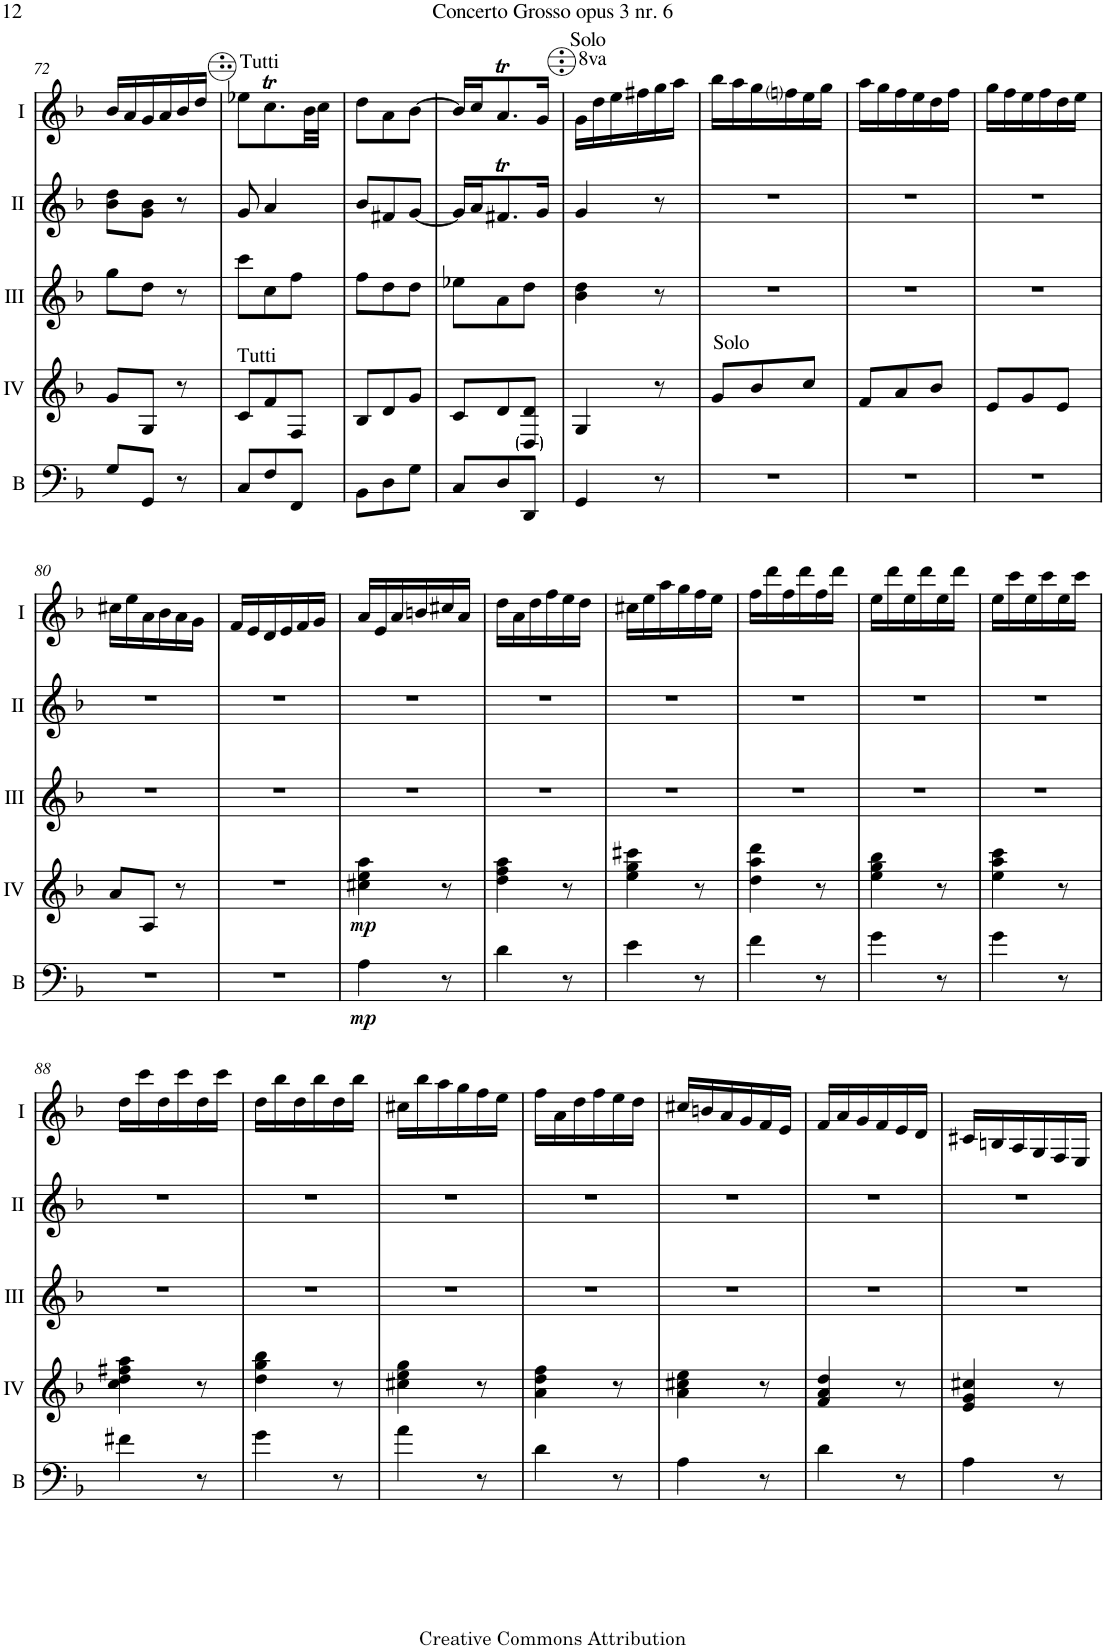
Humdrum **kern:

**kern	**dynam	**kern	**dynam	**kern	**kern	**kern
*part5	*part5	*part4	*part4	*part3	*part2	*part1
*staff5	*staff5	*staff4	*staff4	*staff3	*staff2	*staff1
*I"Bass	*	*I"Acc. 4	*	*I"Acc. 3	*I"Acc. 2	*I"Acc. 1
*I'B	*	*	*	*	*	*
!!LO:PB:g=z
*clefF4	*	*clefG2	*	*clefG2	*clefG2	*clefG2
*Trd7c12	*	*	*	*Trd7c12	*	*
*k[b-]	*	*k[b-]	*	*k[b-]	*k[b-]	*k[b-]
*M3/8	*	*M3/8	*	*M3/8	*M3/8	*M3/8
=72	=72	=72	=72	=72	=72	=72
8G/L	.	8G/L	.	8gg\L	8b-\ 8dd\L	16b-/LL
.	.	.	.	.	.	16a/
8GG/J	.	8GG/J	.	8dd\J	8g\ 8b-\J	16g/
.	.	.	.	.	.	16a/
8r	.	8r	.	8r	8r	16b-/
.	.	.	.	.	.	16dd/JJ
=73	=73	=73	=73	=73	=73	=73
!	!	!	!	!	!	!LO:TX:a:t=Tutti
!	!	!LO:TX:a:t=Tutti	!	!	!	!
8C/L	.	8C/L	.	8ccc\L	8g/	8ee-X\L
8F/	.	8F/	.	8cc\	4a/	8.ccT\
8FF/J	.	8FF/J	.	8ff\J	.	.
.	.	.	.	.	.	32b-\LL
.	.	.	.	.	.	32cc\JJJ
=74	=74	=74	=74	=74	=74	=74
8BB-\L	.	8BB-/L	.	8ff\L	8b-/L	8dd\L
8D\	.	8D/	.	8dd\	8f#X/	8a\
8G\J	.	8G/J	.	8dd\J	[8g/J	[8b-\J
=75	=75	=75	=75	=75	=75	=75
8C/L	.	8C/L	.	8ee-X\L	16g/LL]	16b-/LL]
.	.	.	.	.	16a/J	16cc/J
8D/	.	8D/	.	8a\	8.f#Xt/	8.at/
8DD/J	.	8DD/ 8D/J	.	8dd\J	.	.
.	.	.	.	.	16g/Jk	16g/Jk
=76	=76	=76	=76	=76	=76	=76
!	!	!	!	!	!	!LO:TX:a:t=8va
!	!	!	!	!	!	!LO:TX:a:t=Solo
4GG/	.	4GG/	.	4b-\ 4dd\	4g/	16g\LL
.	.	.	.	.	.	16dd\
.	.	.	.	.	.	16ee\
.	.	.	.	.	.	16ff#X\
8r	.	8r	.	8r	8r	16gg\
.	.	.	.	.	.	16aa\JJ
=77	=77	=77	=77	=77	=77	=77
!	!	!LO:TX:a:t=Solo	!	!	!	!
4.r	.	8G/L	.	4.r	4.r	16bb-\LL
.	.	.	.	.	.	16aa\
.	.	8B-/	.	.	.	16gg\
.	.	.	.	.	.	16ffni\
.	.	8c/J	.	.	.	16ee\
.	.	.	.	.	.	16gg\JJ
=78	=78	=78	=78	=78	=78	=78
4.r	.	8F/L	.	4.r	4.r	16aa\LL
.	.	.	.	.	.	16gg\
.	.	8A/	.	.	.	16ff\
.	.	.	.	.	.	16ee\
.	.	8B-/J	.	.	.	16dd\
.	.	.	.	.	.	16ff\JJ
=79	=79	=79	=79	=79	=79	=79
4.r	.	8E/L	.	4.r	4.r	16gg\LL
.	.	.	.	.	.	16ff\
.	.	8G/	.	.	.	16ee\
.	.	.	.	.	.	16ff\
.	.	8E/J	.	.	.	16dd\
.	.	.	.	.	.	16ee\JJ
!!LO:LB:g=z
=80	=80	=80	=80	=80	=80	=80
4.r	.	8A/L	.	4.r	4.r	16cc#X\LL
.	.	.	.	.	.	16ee\
.	.	8AA/J	.	.	.	16a\
.	.	.	.	.	.	16b-\
.	.	8r	.	.	.	16a\
.	.	.	.	.	.	16g\JJ
=81	=81	=81	=81	=81	=81	=81
4.r	.	4.r	.	4.r	4.r	16f/LL
.	.	.	.	.	.	16e/
.	.	.	.	.	.	16d/
.	.	.	.	.	.	16e/
.	.	.	.	.	.	16f/
.	.	.	.	.	.	16g/JJ
=82	=82	=82	=82	=82	=82	=82
!	!LO:DY:b	!	!LO:DY:b	!	!	!
4A\	mp	4c#X\ 4e\ 4a\	mp	4.r	4.r	16a/LL
.	.	.	.	.	.	16e/
.	.	.	.	.	.	16a/
.	.	.	.	.	.	16bn/
8r	.	8r	.	.	.	16cc#X/
.	.	.	.	.	.	16a/JJ
=83	=83	=83	=83	=83	=83	=83
4d\	.	4d\ 4f\ 4a\	.	4.r	4.r	16dd\LL
.	.	.	.	.	.	16a\
.	.	.	.	.	.	16dd\
.	.	.	.	.	.	16ff\
8r	.	8r	.	.	.	16ee\
.	.	.	.	.	.	16dd\JJ
=84	=84	=84	=84	=84	=84	=84
4e\	.	4e\ 4g\ 4cc#X\	.	4.r	4.r	16cc#X\LL
.	.	.	.	.	.	16ee\
.	.	.	.	.	.	16aa\
.	.	.	.	.	.	16gg\
8r	.	8r	.	.	.	16ff\
.	.	.	.	.	.	16ee\JJ
=85	=85	=85	=85	=85	=85	=85
4f\	.	4d\ 4a\ 4dd\	.	4.r	4.r	16ff\LL
.	.	.	.	.	.	16ddd\
.	.	.	.	.	.	16ff\
.	.	.	.	.	.	16ddd\
8r	.	8r	.	.	.	16ff\
.	.	.	.	.	.	16ddd\JJ
=86	=86	=86	=86	=86	=86	=86
4g\	.	4e\ 4g\ 4b-\	.	4.r	4.r	16ee\LL
.	.	.	.	.	.	16ddd\
.	.	.	.	.	.	16ee\
.	.	.	.	.	.	16ddd\
8r	.	8r	.	.	.	16ee\
.	.	.	.	.	.	16ddd\JJ
=87	=87	=87	=87	=87	=87	=87
4g\	.	4e\ 4a\ 4cc\	.	4.r	4.r	16ee\LL
.	.	.	.	.	.	16ccc\
.	.	.	.	.	.	16ee\
.	.	.	.	.	.	16ccc\
8r	.	8r	.	.	.	16ee\
.	.	.	.	.	.	16ccc\JJ
!!LO:LB:g=z
=88	=88	=88	=88	=88	=88	=88
4f#X\	.	4c\ 4d\ 4f#X\ 4a\	.	4.r	4.r	16dd\LL
.	.	.	.	.	.	16ccc\
.	.	.	.	.	.	16dd\
.	.	.	.	.	.	16ccc\
8r	.	8r	.	.	.	16dd\
.	.	.	.	.	.	16ccc\JJ
=89	=89	=89	=89	=89	=89	=89
4g\	.	4d\ 4g\ 4b-\	.	4.r	4.r	16dd\LL
.	.	.	.	.	.	16bb-\
.	.	.	.	.	.	16dd\
.	.	.	.	.	.	16bb-\
8r	.	8r	.	.	.	16dd\
.	.	.	.	.	.	16bb-\JJ
=90	=90	=90	=90	=90	=90	=90
4a\	.	4c#X\ 4e\ 4g\	.	4.r	4.r	16cc#X\LL
.	.	.	.	.	.	16bb-\
.	.	.	.	.	.	16aa\
.	.	.	.	.	.	16gg\
8r	.	8r	.	.	.	16ff\
.	.	.	.	.	.	16ee\JJ
=91	=91	=91	=91	=91	=91	=91
4d\	.	4A\ 4d\ 4f\	.	4.r	4.r	16ff\LL
.	.	.	.	.	.	16a\
.	.	.	.	.	.	16dd\
.	.	.	.	.	.	16ff\
8r	.	8r	.	.	.	16ee\
.	.	.	.	.	.	16dd\JJ
=92	=92	=92	=92	=92	=92	=92
4A\	.	4A\ 4c#X\ 4e\	.	4.r	4.r	16cc#X/LL
.	.	.	.	.	.	16bn/
.	.	.	.	.	.	16a/
.	.	.	.	.	.	16g/
8r	.	8r	.	.	.	16f/
.	.	.	.	.	.	16e/JJ
=93	=93	=93	=93	=93	=93	=93
4d\	.	4F/ 4A/ 4d/	.	4.r	4.r	16f/LL
.	.	.	.	.	.	16a/
.	.	.	.	.	.	16g/
.	.	.	.	.	.	16f/
8r	.	8r	.	.	.	16e/
.	.	.	.	.	.	16d/JJ
=94	=94	=94	=94	=94	=94	=94
4A\	.	4E/ 4G/ 4c#X/	.	4.r	4.r	16c#X/LL
.	.	.	.	.	.	16Bn/
.	.	.	.	.	.	16A/
.	.	.	.	.	.	16G/
8r	.	8r	.	.	.	16F/
.	.	.	.	.	.	16E/JJ
=	=	=	=	=	=	=
*-	*-	*-	*-	*-	*-	*-
